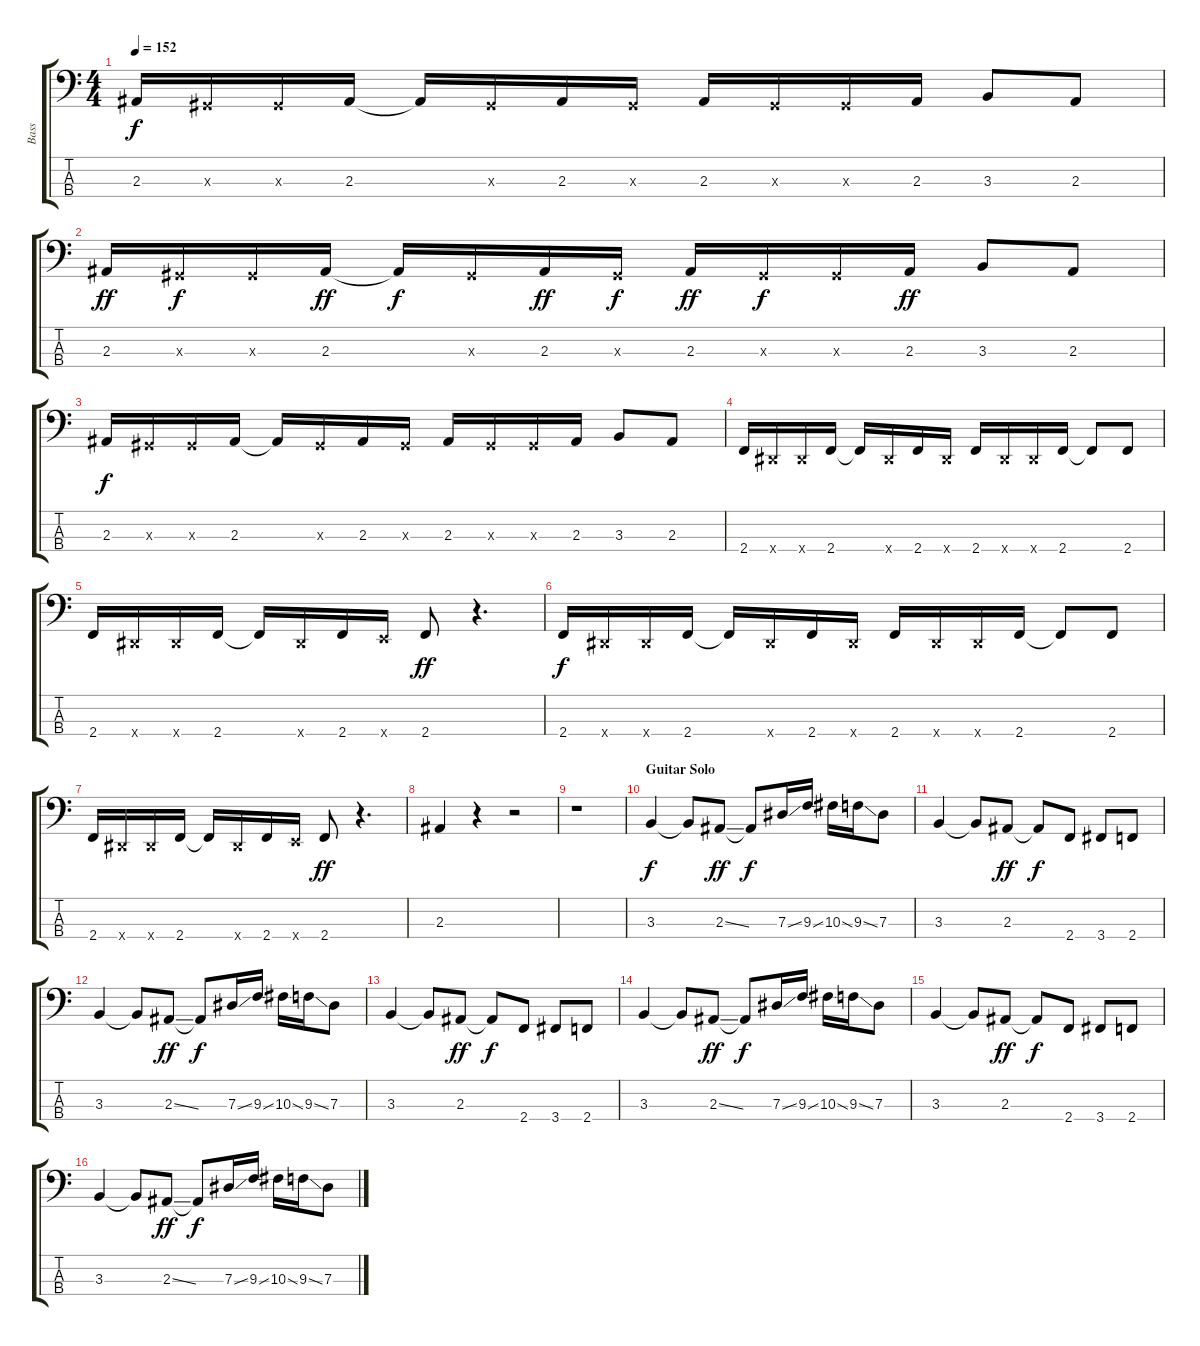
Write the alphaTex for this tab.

\track ("Bass" "Bass") {instrument electricbassfinger}
\staff {score tabs}
\tuning (Gb2 Db2 Ab1 Eb1) {hide}
\ts (4 4)
\tempo 152
\clef f4
\ks c
2.3.16{dy f} 0.3{x}.16 0.3{x}.16 2.3.16 2.3{t}.16 0.3{x}.16 2.3.16 0.3{x}.16 2.3.16 0.3{x}.16 0.3{x}.16 2.3.16 3.3.8 2.3.8 |
2.3.16{dy ff} 0.3{x}.16{dy f} 0.3{x}.16 2.3.16{dy ff} 2.3{t}.16{dy f} 0.3{x}.16 2.3.16{dy ff} 0.3{x}.16{dy f} 2.3.16{dy ff} 0.3{x}.16{dy f} 0.3{x}.16 2.3.16{dy ff} 3.3.8 2.3.8 |
2.3.16{dy f} 0.3{x}.16 0.3{x}.16 2.3.16 2.3{t}.16 0.3{x}.16 2.3.16 0.3{x}.16 2.3.16 0.3{x}.16 0.3{x}.16 2.3.16 3.3.8 2.3.8 |
2.4.16 0.4{x}.16 0.4{x}.16 2.4.16 2.4{t}.16 0.4{x}.16 2.4.16 0.4{x}.16 2.4.16 0.4{x}.16 0.4{x}.16 2.4.16 2.4{t}.8 2.4.8 |
2.4.16 0.4{x}.16 0.4{x}.16 2.4.16 2.4{t}.16 0.4{x}.16 2.4.16 1.4{x}.16 2.4.8{dy ff} r.4{d} |
2.4.16{dy f} 0.4{x}.16 0.4{x}.16 2.4.16 2.4{t}.16 0.4{x}.16 2.4.16 0.4{x}.16 2.4.16 0.4{x}.16 0.4{x}.16 2.4.16 2.4{t}.8 2.4.8 |
2.4.16 0.4{x}.16 0.4{x}.16 2.4.16 2.4{t}.16 0.4{x}.16 2.4.16 1.4{x}.16 2.4.8{dy ff} r.4{d} |
2.3.4 r.4 r.2 |
r.1 |
\section ("" "Guitar Solo")
3.3.4{dy f} 3.3{t}.8 2.3{ss}.8{dy ff} 2.3{t}.8{dy f} 7.3{ss}.16 9.3{ss}.16 10.3{ss}.16 9.3{ss}.16 7.3.8 |
3.3.4 3.3{t}.8 2.3.8{dy ff} 2.3{t}.8{dy f} 2.4.8 3.4.8 2.4.8 |
3.3.4 3.3{t}.8 2.3{ss}.8{dy ff} 2.3{t}.8{dy f} 7.3{ss}.16 9.3{ss}.16 10.3{ss}.16 9.3{ss}.16 7.3.8 |
3.3.4 3.3{t}.8 2.3.8{dy ff} 2.3{t}.8{dy f} 2.4.8 3.4.8 2.4.8 |
3.3.4 3.3{t}.8 2.3{ss}.8{dy ff} 2.3{t}.8{dy f} 7.3{ss}.16 9.3{ss}.16 10.3{ss}.16 9.3{ss}.16 7.3.8 |
3.3.4 3.3{t}.8 2.3.8{dy ff} 2.3{t}.8{dy f} 2.4.8 3.4.8 2.4.8 |
3.3.4 3.3{t}.8 2.3{ss}.8{dy ff} 2.3{t}.8{dy f} 7.3{ss}.16 9.3{ss}.16 10.3{ss}.16 9.3{ss}.16 7.3.8
